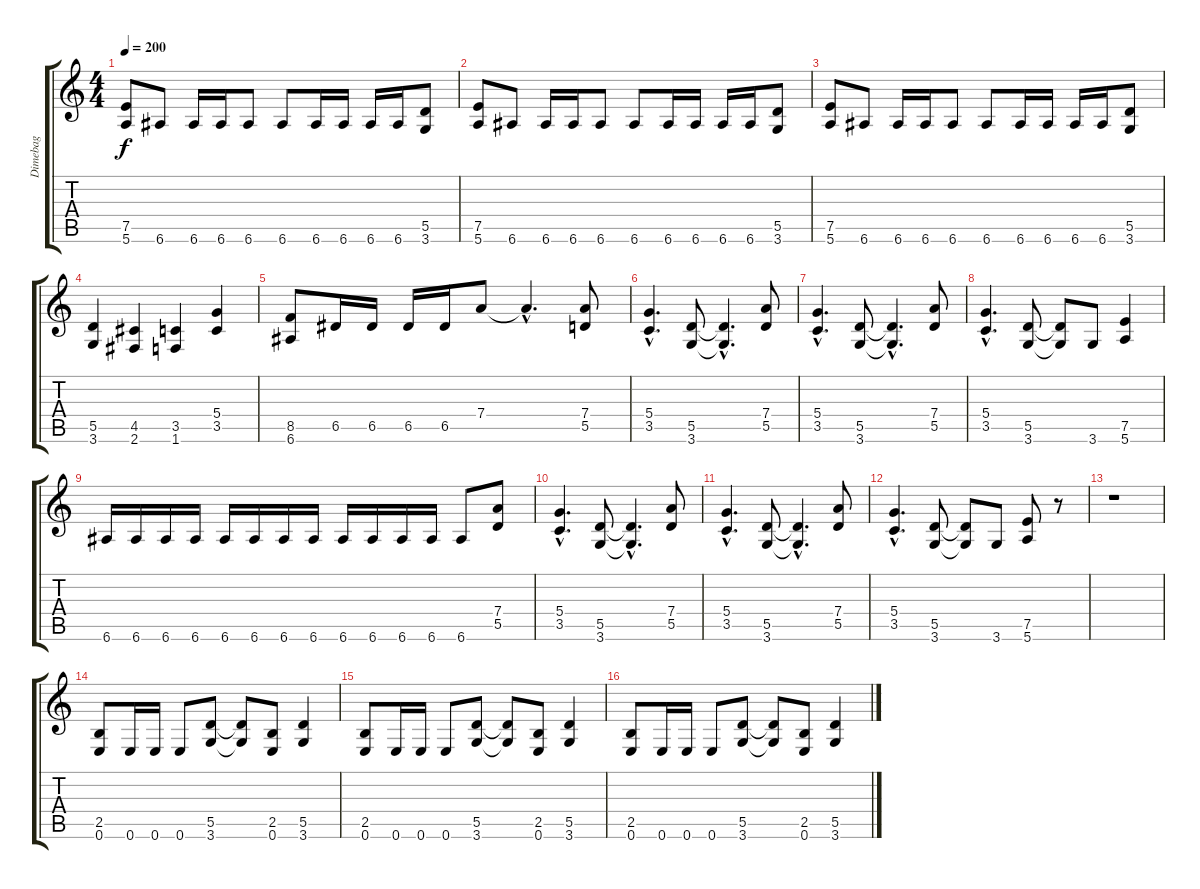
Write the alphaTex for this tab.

\track ("Dimebag" "Dimebag") {instrument distortionguitar}
\staff {score tabs}
\tuning (E4 B3 G3 D3 A2 E2) {hide}
\ts (4 4)
\tempo 200
\clef g2
\ks c
(7.5 5.6).8{dy f} 6.6.8 6.6.16 6.6.16 6.6.8 6.6.8 6.6.16 6.6.16 6.6.16 6.6.16 (5.5 3.6).8 |
(7.5 5.6).8 6.6.8 6.6.16 6.6.16 6.6.8 6.6.8 6.6.16 6.6.16 6.6.16 6.6.16 (5.5 3.6).8 |
(7.5 5.6).8 6.6.8 6.6.16 6.6.16 6.6.8 6.6.8 6.6.16 6.6.16 6.6.16 6.6.16 (5.5 3.6).8 |
(5.5 3.6).4 (4.5 2.6).4 (3.5 1.6).4 (5.4 3.5).4 |
(8.5 6.6).8 6.5.16 6.5.16 6.5.16 6.5.16 7.4.8 7.4{hac t}.4{d} (7.4 5.5).8 |
(5.4{hac} 3.5{hac}).4{d} (5.5 3.6).8 (5.5{hac t} 3.6{hac t}).4{d} (7.4 5.5).8 |
(5.4{hac} 3.5{hac}).4{d} (5.5 3.6).8 (5.5{hac t} 3.6{hac t}).4{d} (7.4 5.5).8 |
(5.4{hac} 3.5{hac}).4{d} (5.5 3.6).8 (5.5{t} 3.6{t}).8 3.6.8 (7.5 5.6).4 |
6.6.16 6.6.16 6.6.16 6.6.16 6.6.16 6.6.16 6.6.16 6.6.16 6.6.16 6.6.16 6.6.16 6.6.16 6.6.8 (7.4 5.5).8 |
(5.4{hac} 3.5{hac}).4{d} (5.5 3.6).8 (5.5{hac t} 3.6{hac t}).4{d} (7.4 5.5).8 |
(5.4{hac} 3.5{hac}).4{d} (5.5 3.6).8 (5.5{hac t} 3.6{hac t}).4{d} (7.4 5.5).8 |
(5.4{hac} 3.5{hac}).4{d} (5.5 3.6).8 (5.5{t} 3.6{t}).8 3.6.8 (7.5 5.6).8 r.8 |
r.1 |
(2.5 0.6).8 0.6.16 0.6.16 0.6.8 (5.5 3.6).8 (5.5{t} 3.6{t}).8 (2.5 0.6).8 (5.5 3.6).4 |
(2.5 0.6).8 0.6.16 0.6.16 0.6.8 (5.5 3.6).8 (5.5{t} 3.6{t}).8 (2.5 0.6).8 (5.5 3.6).4 |
(2.5 0.6).8 0.6.16 0.6.16 0.6.8 (5.5 3.6).8 (5.5{t} 3.6{t}).8 (2.5 0.6).8 (5.5 3.6).4
